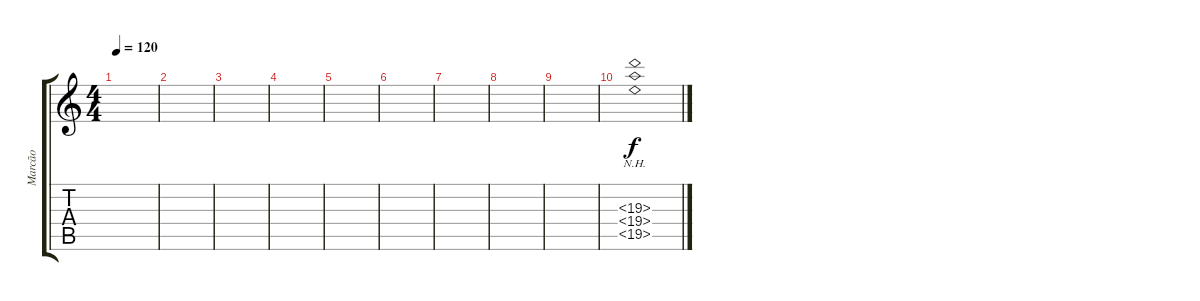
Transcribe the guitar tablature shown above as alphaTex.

\track ("Marcão" "Marcão") {instrument acousticguitarsteel}
\staff {score tabs}
\tuning (E4 B3 G3 D3 A2 E2) {hide}
\ts (4 4)
\tempo 120
\clef g2
\ks c
|
|
|
|
|
|
|
|
|
(19.3{nh} 19.4{nh} 19.5{nh}).1
